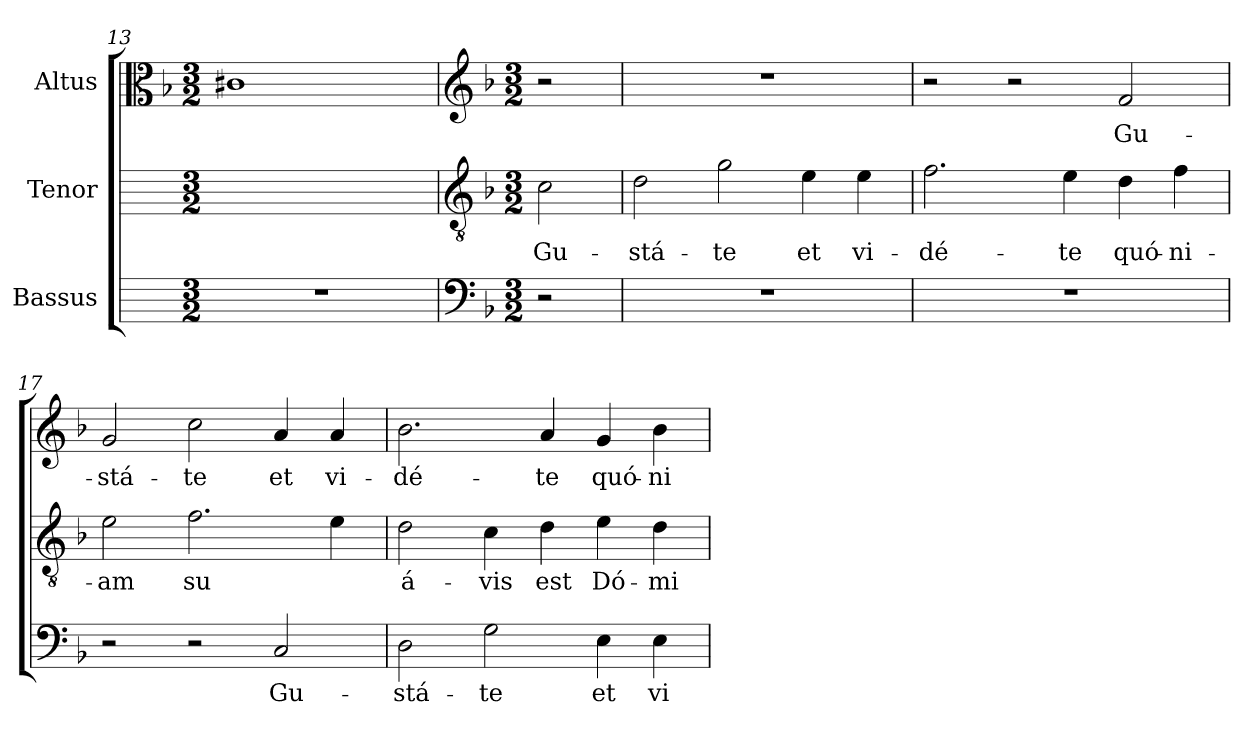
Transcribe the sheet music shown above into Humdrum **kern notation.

**kern	**text	**kern	**text	**kern	**text
*part3	*part3	*part2	*part2	*part1	*part1
*staff3	*staff3	*staff2	*staff2	*staff1	*staff1
*I"Bassus	*	*I"Tenor	*	*I"Altus	*
*	*	*	*	*clefC3	*
*k[]	*	*k[]	*	*k[b-]	*
*C:	*	*C:	*	*F:	*
*M3/2	*	*M3/2	*	*M3/2	*
=13	=13	=13	=13	=13	=13
!	!	!	!	!	!LO:LY:b:cj
1.r	.	26880%26879ryy	.	1c#X	.
.	.	26880%13441ryy	.	.	.
.	.	.	.	2ryy	.
!!LO:PB:g=z
=14	=14	=14	=14	=14	=14
*clefF4	*	*clefGv2	*	*clefG2	*
*k[b-]	*	*k[b-]	*	*	*
*F:	*	*F:	*	*	*
*M3/2	*	*M3/2	*	*M3/2	*
!	!	!	!LO:LY:b:cj	!	!
2r	.	2c\	Gu-	2r	.
=15	=15	=15	=15	=15	=15
!	!	!	!LO:LY:b:cj	!	!
1.r	.	2d\	-stá-	1.r	.
!	!	!	!LO:LY:b:cj	!	!
.	.	2g\	-te	.	.
!	!	!	!LO:LY:b:cj	!	!
.	.	4e\	et	.	.
!	!	!	!LO:LY:b:cj	!	!
.	.	4e\	vi-	.	.
=16	=16	=16	=16	=16	=16
!	!	!	!LO:LY:b:cj	!	!
1.r	.	2.f\	-dé-	2r	.
.	.	.	.	2r	.
!	!	!	!LO:LY:b:cj	!	!
.	.	4e\	-te	.	.
!	!	!	!LO:LY:b:cj	!	!LO:LY:b:cj
.	.	4d\	quó-	2f/	Gu-
!	!	!	!LO:LY:b:cj	!	!
.	.	4f\	-ni-	.	.
=17	=17	=17	=17	=17	=17
!	!	!	!LO:LY:b:cj	!	!LO:LY:b:cj
2r	.	2e\	-am	2g/	-stá-
!	!	!	!LO:LY:b:cj	!	!LO:LY:b:cj
2r	.	2.f\	su-	2cc\	-te
!	!LO:LY:b:cj	!	!	!	!LO:LY:b:cj
2C/	Gu-	.	.	4a/	et
!	!	!	!LO:LY:b:cj	!	!LO:LY:b:cj
.	.	4e\	--	4a/	vi-
=18	=18	=18	=18	=18	=18
!	!LO:LY:b:cj	!	!LO:LY:b:cj	!	!LO:LY:b:cj
2D\	-stá-	2d\	-á-	2.b-\	-dé-
!	!LO:LY:b:cj	!	!LO:LY:b:cj	!	!
2G\	-te	4c\	-vis	.	.
!	!	!	!LO:LY:b:cj	!	!LO:LY:b:cj
.	.	4d\	est	4a/	-te
!	!LO:LY:b:cj	!	!LO:LY:b:cj	!	!LO:LY:b:cj
4E\	et	4e\	Dó-	4g/	quó-
!	!LO:LY:b:cj	!	!LO:LY:b:cj	!	!LO:LY:b:cj
4E\	vi-	4d\	-mi-	4b-\	-ni-
=	=	=	=	=	=
*-	*-	*-	*-	*-	*-
